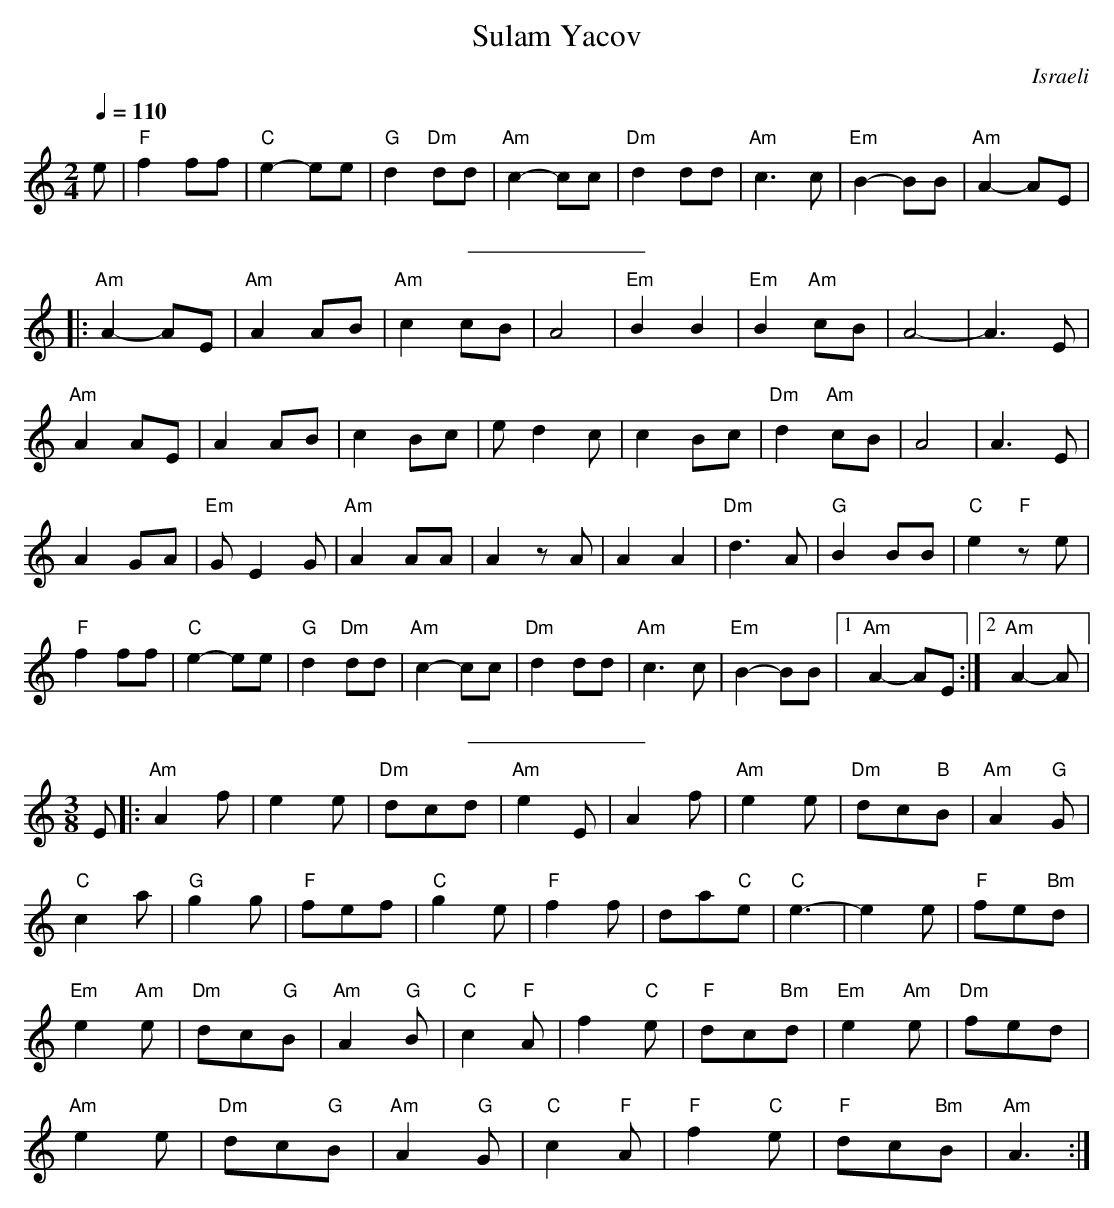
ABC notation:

X:1
T:Sulam Yacov
O:Israeli
L:1/8
M:2/4
Q:1/4=110
K:Am
  e            |"F"f2 ff       | "C"e2-ee    |"G"d2 "Dm"dd| "Am"c2-cc |\
  "Dm"d2 dd    | "Am"c3 c      | "Em"B2-BB   |"Am"A2-AE   |
%%sep 10 10
|:"Am"A2-AE    | "Am"A2AB      | "Am"c2cB    |A4          | "Em"B2 B2 |\
  "Em"B2 "Am"cB| A4-           | A3 E        |
  "Am"A2 AE    | A2 AB         |c2 Bc        | e d2 c     |c2 Bc      |\
  "Dm"d2 "Am"cB| A4            | A3 E        |
  A2 GA        | "Em"G E2G     | "Am"A2 AA   | A2zA       | A2 A2     |\
  "Dm"d3A      | "G"B2 BB      | "C"e2 "F"ze |
  "F"f2 ff     | "C"e2-ee      |"G"d2 "Dm"dd | "Am"c2-cc  |"Dm"d2 dd  |\
  "Am"c3 c     |"Em"B2-BB      |[1"Am"A2-AE  :|[2 "Am"A2-A|
%%sep 10 10
M:3/8
L:1/8
  E            |:"Am"A2 f      | e2 e        | "Dm"dcd    | "Am"e2 E  |\
  A2 f         |  "Am"e2 e     | "Dm"dc"B"B  | "Am"A2 "G"G|
  "C"c2 a      |"G"g2 g        | "F"fef      | "C"g2 e    | "F"f2 f   |\
  da"C"e       |  "C"e3-       |e2 e         | "F"fe"Bm"d |
  "Em"e2 "Am"e | "Dm"dc"G"B    |"Am"A2 "G"B  |"C"c2 "F"A  |f2  "C"e   |\
  "F"dc"Bm"d   |  "Em"e2 "Am"e | "Dm"fed     |
  "Am"e2 e     | "Dm"dc"G"B    |"Am"A2 "G"G  |"C"c2 "F"A  | "F"f2 "C"e|\
  "F"dc"Bm"B   | "Am"A3        :|
